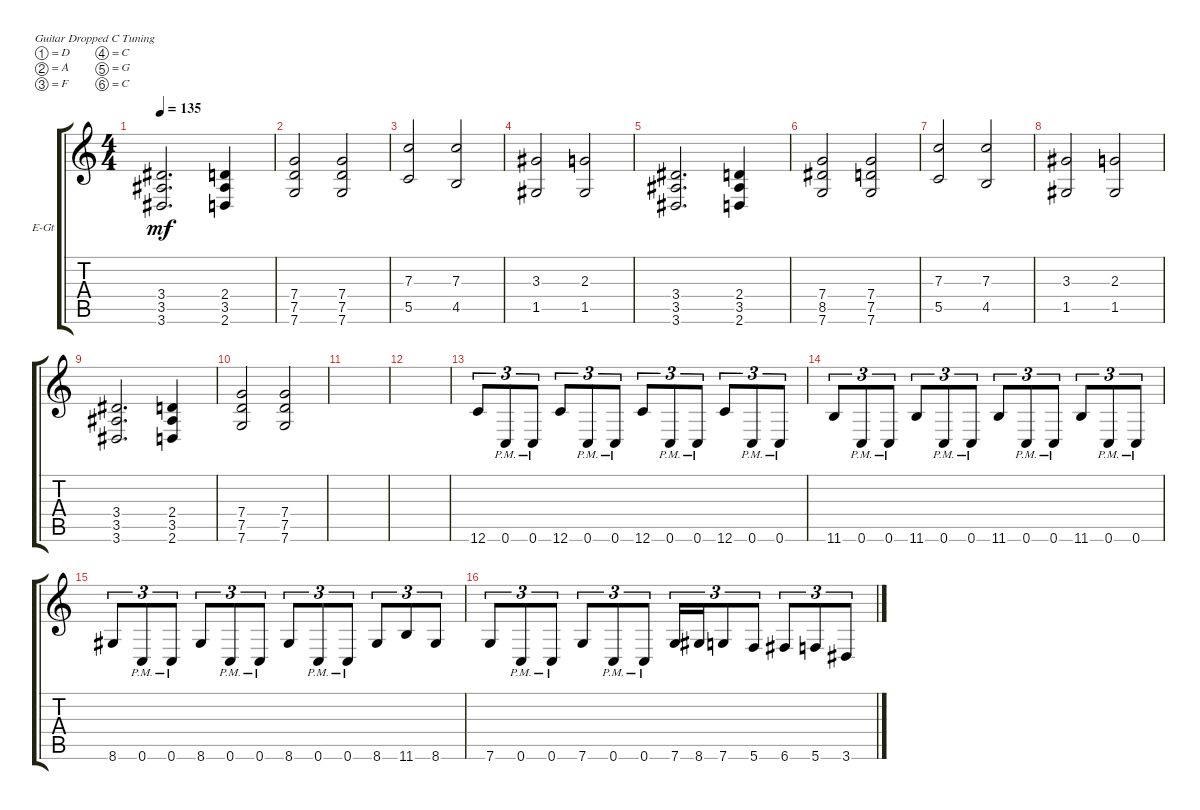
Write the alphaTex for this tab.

\defaultSystemsLayout 4
\bracketExtendMode groupsimilarinstruments
\firstSystemTrackNameOrientation horizontal
\otherSystemsTrackNameOrientation horizontal
\track ("Electric Guitar" "E-Gt") {instrument distortionguitar}
\staff {score tabs}
\tuning (D4 A3 F3 C3 G2 C2)
\ts (4 4)
\tempo 135
\clef g2
\ks c
(3.6 3.5 3.4).2{d dy mf} (2.6 3.5 2.4).4 |
(7.6 7.5 7.4).2 (7.6 7.5 7.4).2 |
(5.5 7.3).2 (4.5 7.3).2 |
(1.5 3.3).2 (1.5 2.3).2 |
(3.6 3.5 3.4).2{d} (2.6 3.5 2.4).4 |
(7.6 8.5 7.4).2 (7.6 7.5 7.4).2 |
(5.5 7.3).2 (4.5 7.3).2 |
(1.5 3.3).2 (1.5 2.3).2 |
(3.6 3.5 3.4).2{d} (2.6 3.5 2.4).4 |
(7.6 7.5 7.4).2 (7.6 7.5 7.4).2 |
|
|
12.6.8{tu (3 2)} 0.6{pm}.8{tu (3 2)} 0.6{pm}.8{tu (3 2)} 12.6.8{tu (3 2)} 0.6{pm}.8{tu (3 2)} 0.6{pm}.8{tu (3 2)} 12.6.8{tu (3 2)} 0.6{pm}.8{tu (3 2)} 0.6{pm}.8{tu (3 2)} 12.6.8{tu (3 2)} 0.6{pm}.8{tu (3 2)} 0.6{pm}.8{tu (3 2)} |
11.6.8{tu (3 2)} 0.6{pm}.8{tu (3 2)} 0.6{pm}.8{tu (3 2)} 11.6.8{tu (3 2)} 0.6{pm}.8{tu (3 2)} 0.6{pm}.8{tu (3 2)} 11.6.8{tu (3 2)} 0.6{pm}.8{tu (3 2)} 0.6{pm}.8{tu (3 2)} 11.6.8{tu (3 2)} 0.6{pm}.8{tu (3 2)} 0.6{pm}.8{tu (3 2)} |
8.6.8{tu (3 2)} 0.6{pm}.8{tu (3 2)} 0.6{pm}.8{tu (3 2)} 8.6.8{tu (3 2)} 0.6{pm}.8{tu (3 2)} 0.6{pm}.8{tu (3 2)} 8.6.8{tu (3 2)} 0.6{pm}.8{tu (3 2)} 0.6{pm}.8{tu (3 2)} 8.6.8{tu (3 2)} 11.6.8{tu (3 2)} 8.6.8{tu (3 2)} |
7.6.8{tu (3 2)} 0.6{pm}.8{tu (3 2)} 0.6{pm}.8{tu (3 2)} 7.6.8{tu (3 2)} 0.6{pm}.8{tu (3 2)} 0.6{pm}.8{tu (3 2)} 7.6.16{tu (3 2)} 8.6.16{tu (3 2)} 7.6.8{tu (3 2)} 5.6.8{tu (3 2)} 6.6.8{tu (3 2)} 5.6.8{tu (3 2)} 3.6.8{tu (3 2)}
